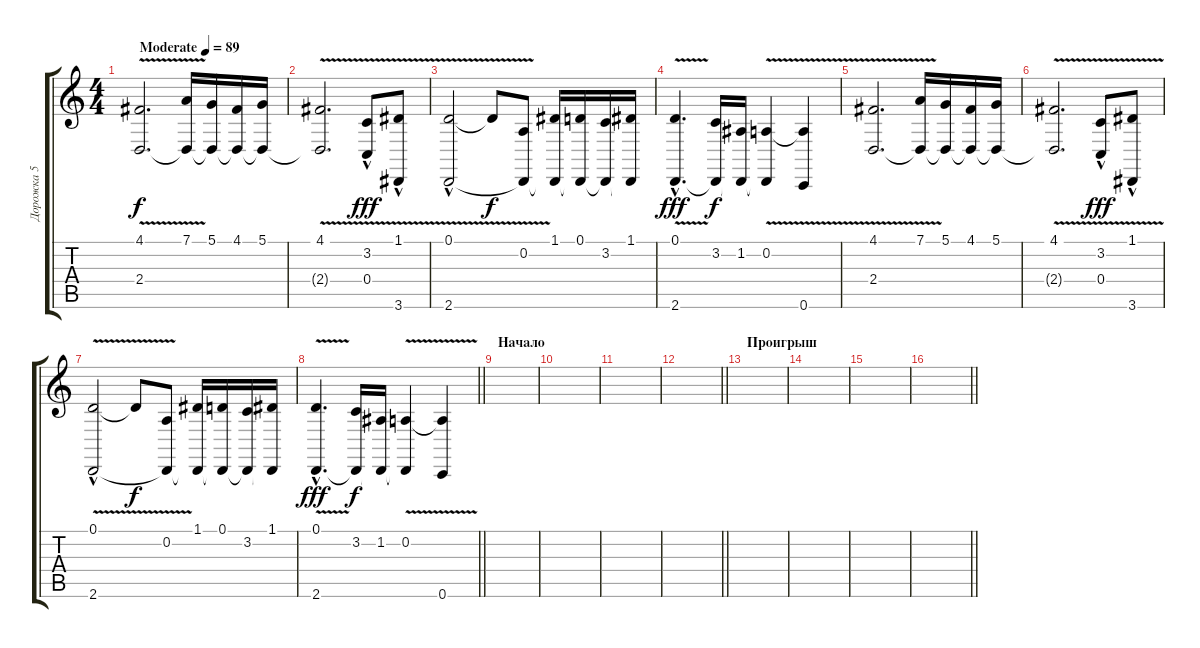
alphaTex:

\track ("Дорожка 5" "Дорожка 5") {instrument fx8scifi}
\staff {score tabs}
\tuning (D4 A3 F3 C3 G2 C2) {hide}
\ts (4 4)
\tempo (89 "Moderate")
\clef g2
\ks c
(4.1{v} 2.4{v}).2{d dy f instrument fx8scifi} (7.1 2.4{t}).16 (5.1 2.4{t}).16 (4.1 2.4{t}).16 (5.1 2.4{t}).16 |
(4.1{v} 2.4{t}).2{d} (3.2 0.4{v hac}).8{dy fff} (1.1 3.6{v hac}).8 |
(0.1{v} 2.6{v hac}).2 0.1{t}.8{dy f} (0.2 2.6{t}).8 (1.1 2.6{t}).16 (0.1 2.6{t}).16 (3.2 2.6{t}).16 (1.1 2.6{t}).16 |
(0.1{v} 2.6{hac}).4{d dy fff} (3.2 2.6{t}).16{dy f} (1.2 2.6{t}).16 (0.2{v} 2.6{t}).4 (0.2{t} 0.6).4 |
(4.1{v} 2.4{v}).2{d} (7.1 2.4{t}).16 (5.1 2.4{t}).16 (4.1 2.4{t}).16 (5.1 2.4{t}).16 |
(4.1{v} 2.4{t}).2{d} (3.2 0.4{v hac}).8{dy fff} (1.1 3.6{v hac}).8 |
(0.1{v} 2.6{v hac}).2 0.1{t}.8{dy f} (0.2 2.6{t}).8 (1.1 2.6{t}).16 (0.1 2.6{t}).16 (3.2 2.6{t}).16 (1.1 2.6{t}).16 |
\barLineRight lightlight
(0.1{v} 2.6{hac}).4{d dy fff} (3.2 2.6{t}).16{dy f} (1.2 2.6{t}).16 (0.2{v} 2.6{t}).4 (0.2{t} 0.6).4 |
\section ("" "Начало")
|
|
|
\barLineRight lightlight
|
\section ("" "Проигрыш")
|
|
|
\barLineRight lightlight
